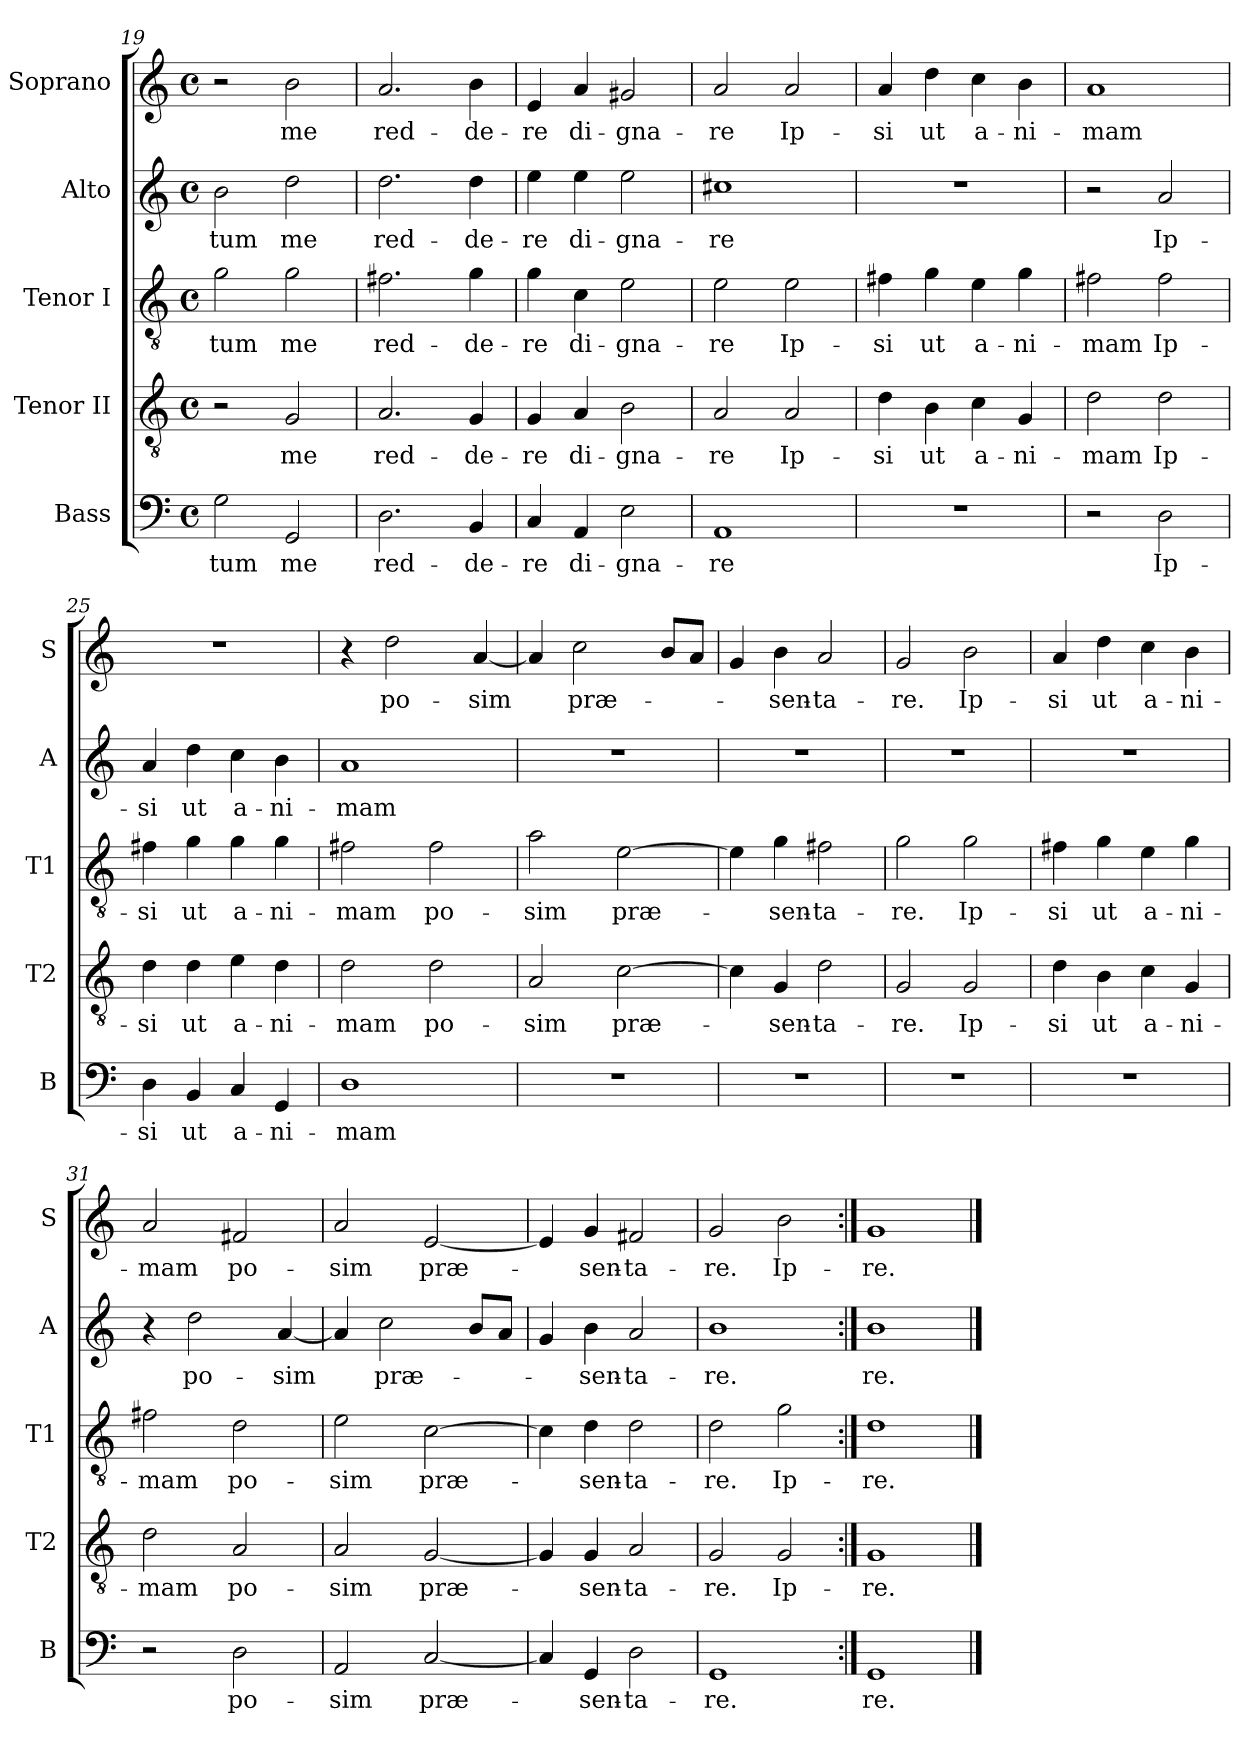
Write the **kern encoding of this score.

**kern	**text	**kern	**text	**kern	**text	**kern	**text	**kern	**text
*part5	*part5	*part4	*part4	*part3	*part3	*part2	*part2	*part1	*part1
*staff5	*staff5	*staff4	*staff4	*staff3	*staff3	*staff2	*staff2	*staff1	*staff1
*I"Bass	*	*I"Tenor II	*	*I"Tenor I	*	*I"Alto	*	*I"Soprano	*
*I'B	*	*I'T2	*	*I'T1	*	*I'A	*	*I'S	*
*clefF4	*	*clefGv2	*	*clefGv2	*	*clefG2	*	*clefG2	*
*k[]	*	*k[]	*	*k[]	*	*k[]	*	*k[]	*
*C:	*	*C:	*	*C:	*	*C:	*	*C:	*
*M4/4	*	*M4/4	*	*M4/4	*	*M4/4	*	*M4/4	*
*met(c)	*	*met(c)	*	*met(c)	*	*met(c)	*	*met(c)	*
=19	=19	=19	=19	=19	=19	=19	=19	=19	=19
2G\	-tum	2r	.	2g\	-tum	2b\	-tum	2r	.
2GG/	me	2G/	me	2g\	me	2dd\	me	2b\	me
=20	=20	=20	=20	=20	=20	=20	=20	=20	=20
2.D\	red-	2.A/	red-	2.f#X\	red-	2.dd\	red-	2.a/	red-
4BB/	-de-	4G/	-de-	4g\	-de-	4dd\	-de-	4b\	-de-
=21	=21	=21	=21	=21	=21	=21	=21	=21	=21
4C/	-re	4G/	-re	4g\	-re	4ee\	-re	4e/	-re
4AA/	di-	4A/	di-	4c\	di-	4ee\	di-	4a/	di-
2E\	-gna-	2B\	-gna-	2e\	-gna-	2ee\	-gna-	2g#X/	-gna-
=22	=22	=22	=22	=22	=22	=22	=22	=22	=22
1AA	-re	2A/	re	2e\	re	1cc#X	-re	2a/	-re
.	.	2A/	Ip-	2e\	Ip-	.	.	2a/	Ip-
=23	=23	=23	=23	=23	=23	=23	=23	=23	=23
1r	.	4d\	-si	4f#X\	-si	1r	.	4a/	-si
.	.	4B\	ut	4g\	ut	.	.	4dd\	ut
.	.	4c\	a-	4e\	a-	.	.	4cc\	a-
.	.	4G/	-ni-	4g\	-ni-	.	.	4b\	-ni-
!!LO:PB:g=z
=24	=24	=24	=24	=24	=24	=24	=24	=24	=24
2r	.	2d\	-mam	2f#X\	-mam	2r	.	1a	-mam
2D\	Ip-	2d\	Ip-	2f#\	Ip-	2a/	Ip-	.	.
=25	=25	=25	=25	=25	=25	=25	=25	=25	=25
4D\	-si	4d\	-si	4f#X\	-si	4a/	-si	1r	.
4BB/	ut	4d\	ut	4g\	ut	4dd\	ut	.	.
4C/	a-	4e\	a-	4g\	a-	4cc\	a-	.	.
4GG/	-ni-	4d\	-ni-	4g\	-ni-	4b\	-ni-	.	.
=26	=26	=26	=26	=26	=26	=26	=26	=26	=26
1D	-mam	2d\	-mam	2f#X\	-mam	1a	-mam	4r	.
.	.	.	.	.	.	.	.	2dd\	po-
.	.	2d\	po-	2f#\	po-	.	.	.	.
.	.	.	.	.	.	.	.	[<4a/	-sim
=27	=27	=27	=27	=27	=27	=27	=27	=27	=27
1r	.	2A/	-sim	2a\	-sim	1r	.	4a/]	.
.	.	.	.	.	.	.	.	2cc\	præ-
.	.	[>2c\	præ-	[>2e\	præ-	.	.	.	.
.	.	.	.	.	.	.	.	8b/L	.
.	.	.	.	.	.	.	.	8a/J	.
=28	=28	=28	=28	=28	=28	=28	=28	=28	=28
1r	.	4c\]	.	4e\]	.	1r	.	4g/	.
.	.	4G/	-sen-	4g\	-sen-	.	.	4b\	-sen-
.	.	2d\	-ta-	2f#X\	-ta-	.	.	2a/	-ta-
=29	=29	=29	=29	=29	=29	=29	=29	=29	=29
1r	.	2G/	-re.	2g\	-re.	1r	.	2g/	-re.
.	.	2G/	Ip-	2g\	Ip-	.	.	2b\	Ip-
!!LO:LB:g=z
=30	=30	=30	=30	=30	=30	=30	=30	=30	=30
1r	.	4d\	-si	4f#X\	-si	1r	.	4a/	-si
.	.	4B\	ut	4g\	ut	.	.	4dd\	ut
.	.	4c\	a-	4e\	a-	.	.	4cc\	a-
.	.	4G/	-ni-	4g\	-ni-	.	.	4b\	-ni-
=31	=31	=31	=31	=31	=31	=31	=31	=31	=31
2r	.	2d\	-mam	2f#X\	-mam	4r	.	2a/	-mam
.	.	.	.	.	.	2dd\	po-	.	.
2D\	po-	2A/	po-	2d\	po-	.	.	2f#X/	po-
.	.	.	.	.	.	[<4a/	-sim	.	.
=32	=32	=32	=32	=32	=32	=32	=32	=32	=32
2AA/	-sim	2A/	-sim	2e\	-sim	4a/]	.	2a/	-sim
.	.	.	.	.	.	2cc\	præ-	.	.
[<2C/	præ-	[<2G/	præ-	[>2c\	præ-	.	.	[<2e/	præ-
.	.	.	.	.	.	8b/L	.	.	.
.	.	.	.	.	.	8a/J	.	.	.
=33	=33	=33	=33	=33	=33	=33	=33	=33	=33
4C/]	.	4G/]	.	4c\]	.	4g/	.	4e/]	.
4GG/	-sen-	4G/	-sen-	4d\	-sen-	4b\	-sen-	4g/	-sen-
2D\	-ta-	2A/	-ta-	2d\	-ta-	2a/	-ta-	2f#X/	-ta-
=34	=34	=34	=34	=34	=34	=34	=34	=34	=34
1GG	-re.	2G/	-re.	2d\	-re.	1b	-re.	2g/	-re.
.	.	2G/	Ip-	2g\	Ip-	.	.	2b\	Ip-
=35:|!	=35:|!	=35:|!	=35:|!	=35:|!	=35:|!	=35:|!	=35:|!	=35:|!	=35:|!
1GG	re.	1G	-re.	1d	-re.	1b	re.	1g	-re.
==	==	==	==	==	==	==	==	==	==
*-	*-	*-	*-	*-	*-	*-	*-	*-	*-
